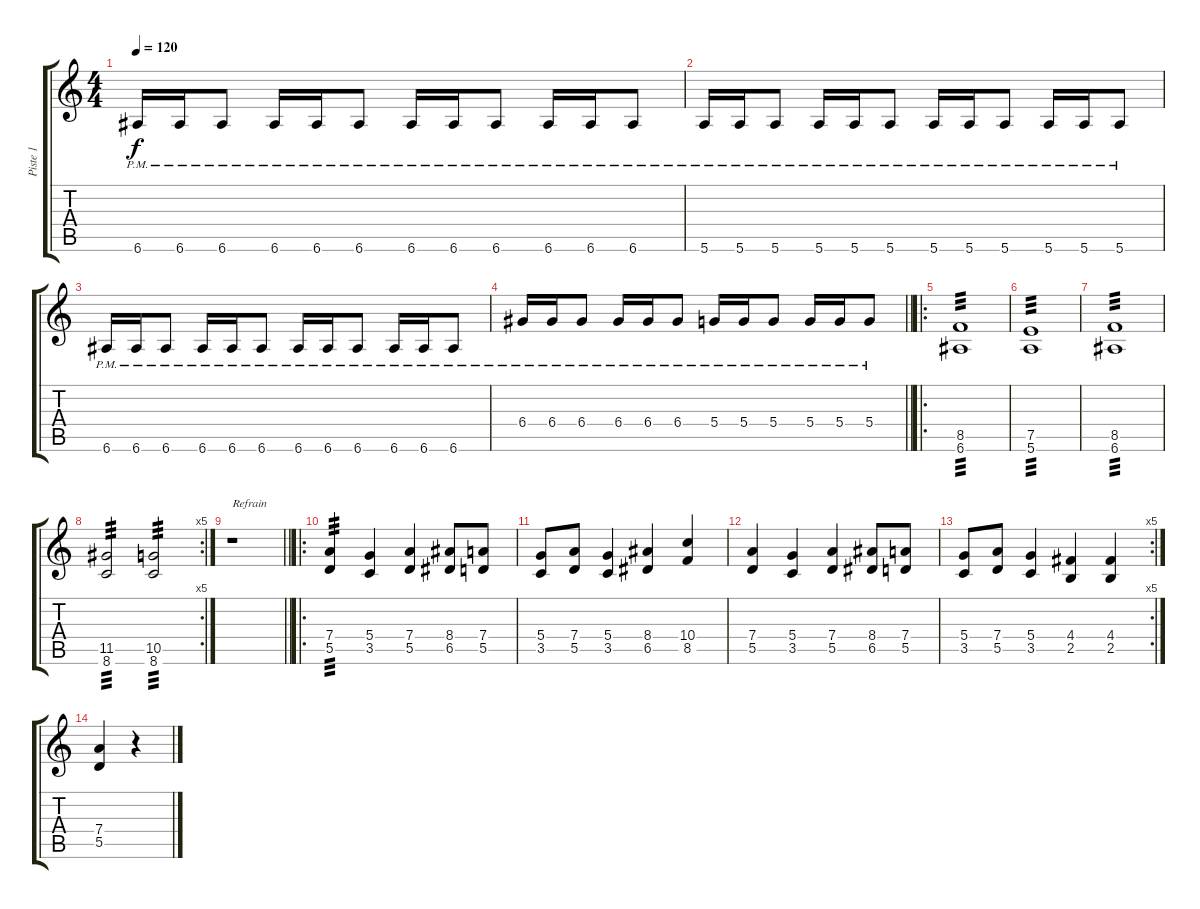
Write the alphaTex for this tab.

\track ("Piste 1" "Piste 1") {instrument distortionguitar}
\staff {score tabs}
\tuning (E4 B3 G3 D3 A2 E2) {hide}
\ts (4 4)
\tempo 120
\clef g2
\ks c
6.6{pm}.16{dy f} 6.6{pm}.16 6.6{pm}.8 6.6{pm}.16 6.6{pm}.16 6.6{pm}.8 6.6{pm}.16 6.6{pm}.16 6.6{pm}.8 6.6{pm}.16 6.6{pm}.16 6.6{pm}.8 |
5.6{pm}.16 5.6{pm}.16 5.6{pm}.8 5.6{pm}.16 5.6{pm}.16 5.6{pm}.8 5.6{pm}.16 5.6{pm}.16 5.6{pm}.8 5.6{pm}.16 5.6{pm}.16 5.6{pm}.8 |
6.6{pm}.16 6.6{pm}.16 6.6{pm}.8 6.6{pm}.16 6.6{pm}.16 6.6{pm}.8 6.6{pm}.16 6.6{pm}.16 6.6{pm}.8 6.6{pm}.16 6.6{pm}.16 6.6{pm}.8 |
\barLineRight lightlight
6.4{pm}.16 6.4{pm}.16 6.4{pm}.8 6.4{pm}.16 6.4{pm}.16 6.4{pm}.8 5.4{pm}.16 5.4{pm}.16 5.4{pm}.8 5.4{pm}.16 5.4{pm}.16 5.4{pm}.8 |
\ro
(8.5 6.6).1{tp 3} |
(7.5 5.6).1{tp 3} |
(8.5 6.6).1{tp 3} |
\rc 5
(11.5 8.6).2{tp 3} (10.5 8.6).2{tp 3} |
\barLineRight lightlight
r.1{txt "Refrain"} |
\ro
(7.4 5.5).4{tp 3} (5.4 3.5).4 (7.4 5.5).4 (8.4 6.5).8 (7.4 5.5).8 |
(5.4 3.5).8 (7.4 5.5).8 (5.4 3.5).4 (8.4 6.5).4 (10.4 8.5).4 |
(7.4 5.5).4 (5.4 3.5).4 (7.4 5.5).4 (8.4 6.5).8 (7.4 5.5).8 |
\rc 5
(5.4 3.5).8 (7.4 5.5).8 (5.4 3.5).4 (4.4 2.5).4 (4.4 2.5).4 |
(7.4 5.5).4 r.4
